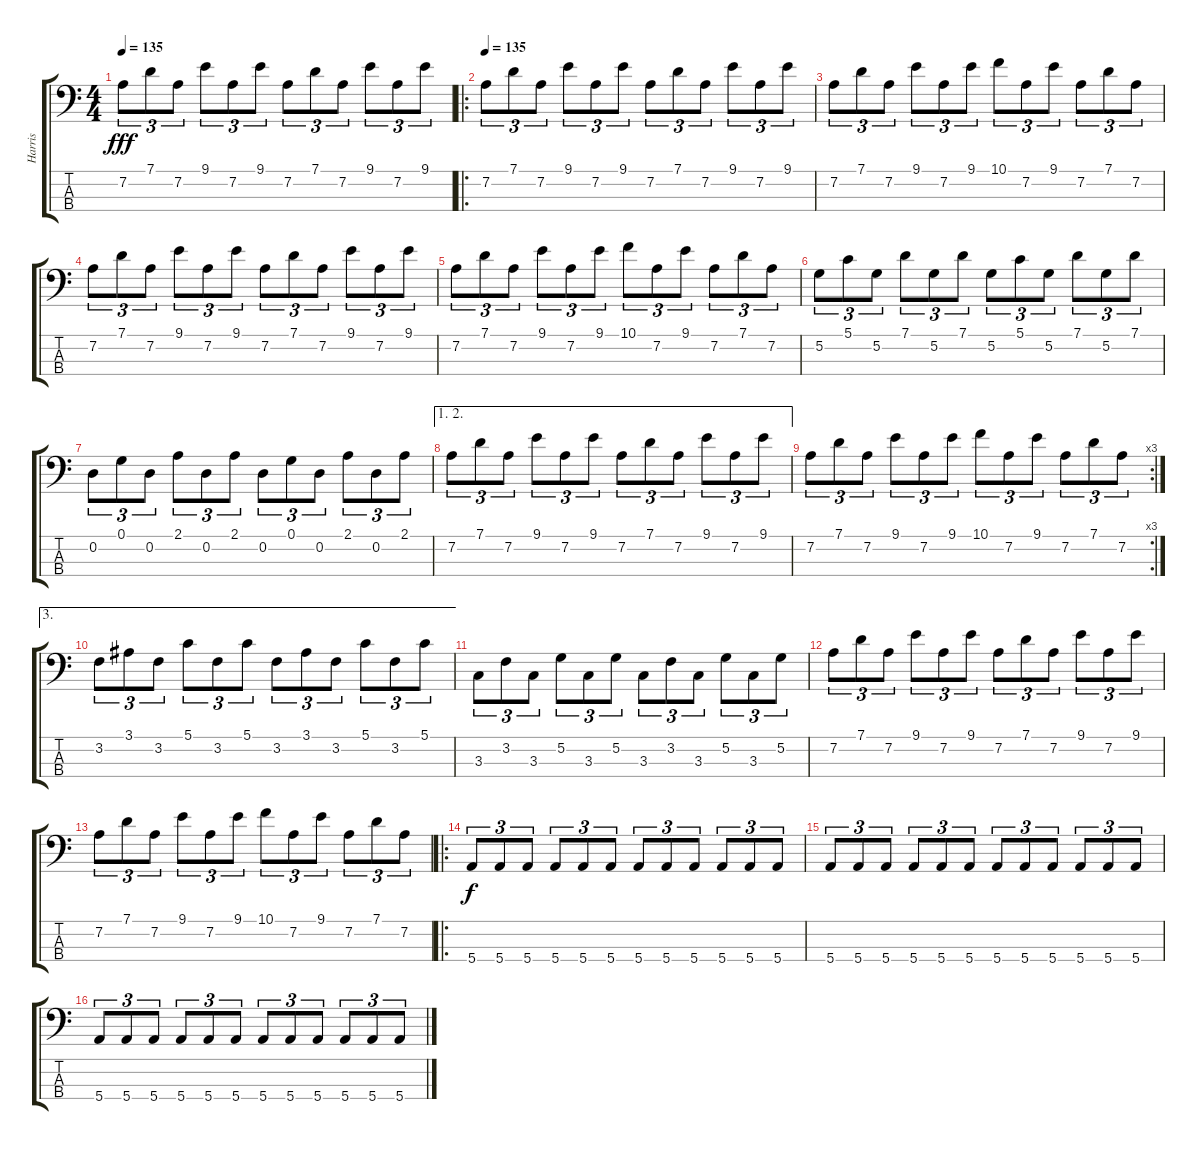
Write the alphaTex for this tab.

\track ("Harris" "Harris") {instrument electricbasspick}
\staff {score tabs}
\tuning (G2 D2 A1 E1) {hide}
\ts (4 4)
\tempo 135
\clef f4
\ks c
7.2.8{tu (3 2) dy fff} 7.1.8{tu (3 2)} 7.2.8{tu (3 2)} 9.1.8{tu (3 2)} 7.2.8{tu (3 2)} 9.1.8{tu (3 2)} 7.2.8{tu (3 2)} 7.1.8{tu (3 2)} 7.2.8{tu (3 2)} 9.1.8{tu (3 2)} 7.2.8{tu (3 2)} 9.1.8{tu (3 2)} |
\ro
\tempo 135
7.2.8{tu (3 2)} 7.1.8{tu (3 2)} 7.2.8{tu (3 2)} 9.1.8{tu (3 2)} 7.2.8{tu (3 2)} 9.1.8{tu (3 2)} 7.2.8{tu (3 2)} 7.1.8{tu (3 2)} 7.2.8{tu (3 2)} 9.1.8{tu (3 2)} 7.2.8{tu (3 2)} 9.1.8{tu (3 2)} |
7.2.8{tu (3 2)} 7.1.8{tu (3 2)} 7.2.8{tu (3 2)} 9.1.8{tu (3 2)} 7.2.8{tu (3 2)} 9.1.8{tu (3 2)} 10.1.8{tu (3 2)} 7.2.8{tu (3 2)} 9.1.8{tu (3 2)} 7.2.8{tu (3 2)} 7.1.8{tu (3 2)} 7.2.8{tu (3 2)} |
7.2.8{tu (3 2)} 7.1.8{tu (3 2)} 7.2.8{tu (3 2)} 9.1.8{tu (3 2)} 7.2.8{tu (3 2)} 9.1.8{tu (3 2)} 7.2.8{tu (3 2)} 7.1.8{tu (3 2)} 7.2.8{tu (3 2)} 9.1.8{tu (3 2)} 7.2.8{tu (3 2)} 9.1.8{tu (3 2)} |
7.2.8{tu (3 2)} 7.1.8{tu (3 2)} 7.2.8{tu (3 2)} 9.1.8{tu (3 2)} 7.2.8{tu (3 2)} 9.1.8{tu (3 2)} 10.1.8{tu (3 2)} 7.2.8{tu (3 2)} 9.1.8{tu (3 2)} 7.2.8{tu (3 2)} 7.1.8{tu (3 2)} 7.2.8{tu (3 2)} |
5.2.8{tu (3 2)} 5.1.8{tu (3 2)} 5.2.8{tu (3 2)} 7.1.8{tu (3 2)} 5.2.8{tu (3 2)} 7.1.8{tu (3 2)} 5.2.8{tu (3 2)} 5.1.8{tu (3 2)} 5.2.8{tu (3 2)} 7.1.8{tu (3 2)} 5.2.8{tu (3 2)} 7.1.8{tu (3 2)} |
0.2.8{tu (3 2)} 0.1.8{tu (3 2)} 0.2.8{tu (3 2)} 2.1.8{tu (3 2)} 0.2.8{tu (3 2)} 2.1.8{tu (3 2)} 0.2.8{tu (3 2)} 0.1.8{tu (3 2)} 0.2.8{tu (3 2)} 2.1.8{tu (3 2)} 0.2.8{tu (3 2)} 2.1.8{tu (3 2)} |
\ae (1 2)
7.2.8{tu (3 2)} 7.1.8{tu (3 2)} 7.2.8{tu (3 2)} 9.1.8{tu (3 2)} 7.2.8{tu (3 2)} 9.1.8{tu (3 2)} 7.2.8{tu (3 2)} 7.1.8{tu (3 2)} 7.2.8{tu (3 2)} 9.1.8{tu (3 2)} 7.2.8{tu (3 2)} 9.1.8{tu (3 2)} |
\rc 3
7.2.8{tu (3 2)} 7.1.8{tu (3 2)} 7.2.8{tu (3 2)} 9.1.8{tu (3 2)} 7.2.8{tu (3 2)} 9.1.8{tu (3 2)} 10.1.8{tu (3 2)} 7.2.8{tu (3 2)} 9.1.8{tu (3 2)} 7.2.8{tu (3 2)} 7.1.8{tu (3 2)} 7.2.8{tu (3 2)} |
\ae 3
3.2.8{tu (3 2)} 3.1.8{tu (3 2)} 3.2.8{tu (3 2)} 5.1.8{tu (3 2)} 3.2.8{tu (3 2)} 5.1.8{tu (3 2)} 3.2.8{tu (3 2)} 3.1.8{tu (3 2)} 3.2.8{tu (3 2)} 5.1.8{tu (3 2)} 3.2.8{tu (3 2)} 5.1.8{tu (3 2)} |
3.3.8{tu (3 2)} 3.2.8{tu (3 2)} 3.3.8{tu (3 2)} 5.2.8{tu (3 2)} 3.3.8{tu (3 2)} 5.2.8{tu (3 2)} 3.3.8{tu (3 2)} 3.2.8{tu (3 2)} 3.3.8{tu (3 2)} 5.2.8{tu (3 2)} 3.3.8{tu (3 2)} 5.2.8{tu (3 2)} |
7.2.8{tu (3 2)} 7.1.8{tu (3 2)} 7.2.8{tu (3 2)} 9.1.8{tu (3 2)} 7.2.8{tu (3 2)} 9.1.8{tu (3 2)} 7.2.8{tu (3 2)} 7.1.8{tu (3 2)} 7.2.8{tu (3 2)} 9.1.8{tu (3 2)} 7.2.8{tu (3 2)} 9.1.8{tu (3 2)} |
7.2.8{tu (3 2)} 7.1.8{tu (3 2)} 7.2.8{tu (3 2)} 9.1.8{tu (3 2)} 7.2.8{tu (3 2)} 9.1.8{tu (3 2)} 10.1.8{tu (3 2)} 7.2.8{tu (3 2)} 9.1.8{tu (3 2)} 7.2.8{tu (3 2)} 7.1.8{tu (3 2)} 7.2.8{tu (3 2)} |
\ro
5.4.8{tu (3 2) dy f} 5.4.8{tu (3 2)} 5.4.8{tu (3 2)} 5.4.8{tu (3 2)} 5.4.8{tu (3 2)} 5.4.8{tu (3 2)} 5.4.8{tu (3 2)} 5.4.8{tu (3 2)} 5.4.8{tu (3 2)} 5.4.8{tu (3 2)} 5.4.8{tu (3 2)} 5.4.8{tu (3 2)} |
5.4.8{tu (3 2)} 5.4.8{tu (3 2)} 5.4.8{tu (3 2)} 5.4.8{tu (3 2)} 5.4.8{tu (3 2)} 5.4.8{tu (3 2)} 5.4.8{tu (3 2)} 5.4.8{tu (3 2)} 5.4.8{tu (3 2)} 5.4.8{tu (3 2)} 5.4.8{tu (3 2)} 5.4.8{tu (3 2)} |
5.4.8{tu (3 2)} 5.4.8{tu (3 2)} 5.4.8{tu (3 2)} 5.4.8{tu (3 2)} 5.4.8{tu (3 2)} 5.4.8{tu (3 2)} 5.4.8{tu (3 2)} 5.4.8{tu (3 2)} 5.4.8{tu (3 2)} 5.4.8{tu (3 2)} 5.4.8{tu (3 2)} 5.4.8{tu (3 2)}
